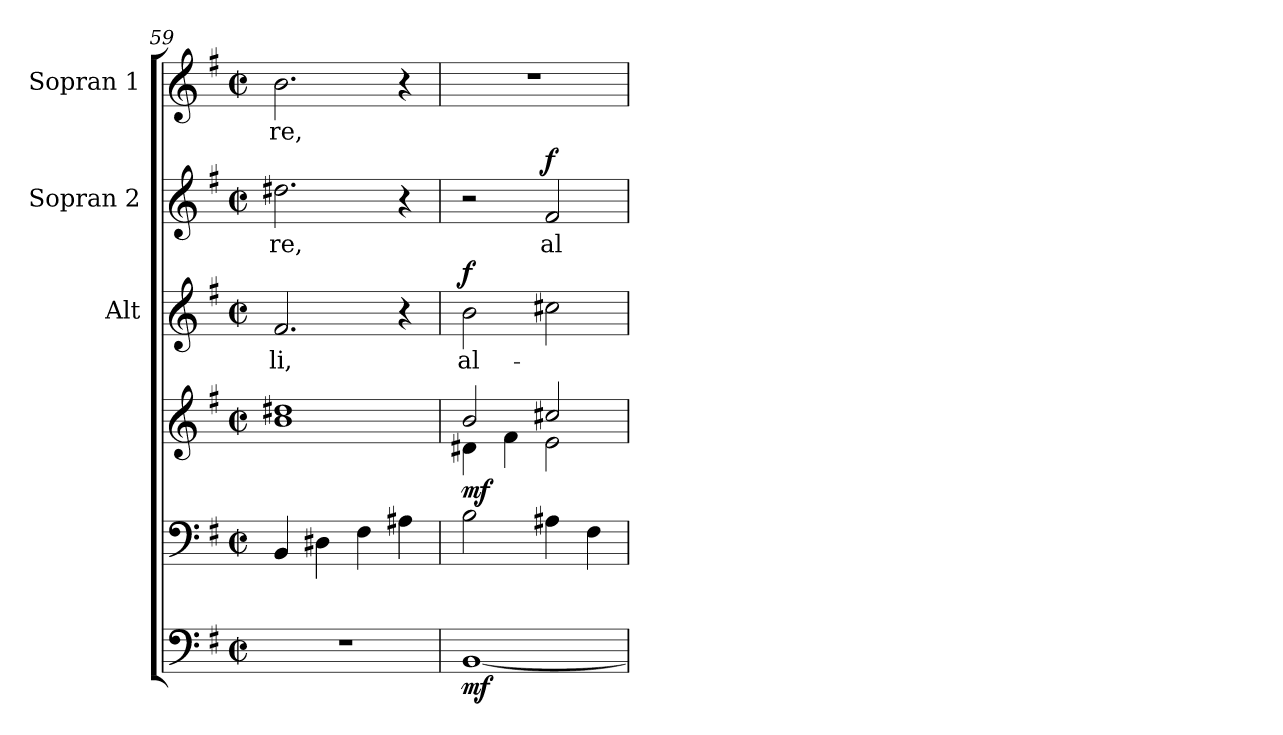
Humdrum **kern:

**kern	**dynam	**kern	**kern	**dynam	**kern	**text	**dynam	**kern	**text	**dynam	**kern	**text
*part5	*part5	*part4	*part4	*part4	*part3	*part3	*part3	*part2	*part2	*part2	*part1	*part1
*staff6	*staff6	*staff5	*staff4	*staff4/5	*staff3	*staff3	*staff3	*staff2	*staff2	*staff2	*staff1	*staff1
*	*	*	*	*	*I"Alt	*	*	*I"Sopran 2	*	*	*I"Sopran 1	*
*	*	*	*	*	*I'A.	*	*	*I'S. 2	*	*	*I'S. 1	*
*clefF4	*	*clefF4	*clefG2	*	*clefG2	*	*	*clefG2	*	*	*clefG2	*
*k[f#]	*	*k[f#]	*k[f#]	*	*k[f#]	*	*	*k[f#]	*	*	*k[f#]	*
*G:	*	*G:	*G:	*	*G:	*	*	*G:	*	*	*G:	*
*M2/2	*	*M2/2	*M2/2	*	*M2/2	*	*	*M2/2	*	*	*M2/2	*
*met(c|)	*	*met(c|)	*met(c|)	*	*met(c|)	*	*	*met(c|)	*	*	*met(c|)	*
=59	=59	=59	=59	=59	=59	=59	=59	=59	=59	=59	=59	=59
*	*	*	*^	*	*	*	*	*	*	*	*	*
!	!	!	!	!	!	!	!LO:LY:b	!	!	!LO:LY:b	!	!	!LO:LY:b
1r	.	4BB/	1dd#X	1b	.	2.f#/	-li,	.	2.dd#X\	-re,	.	2.b\	-re,
.	.	4D#X\	.	.	.	.	.	.	.	.	.	.	.
.	.	4F#\	.	.	.	.	.	.	.	.	.	.	.
.	.	4A#X\	.	.	.	4r	.	.	4r	.	.	4r	.
=60	=60	=60	=60	=60	=60	=60	=60	=60	=60	=60	=60	=60	=60
!	!LO:DY:b	!	!	!	!LO:DY:b	!	!LO:LY:b	!LO:DY:a	!	!	!	!	!
[1BB	mf	2B\	2b/	4d#X\	mf	2b\	al-	f	2r	.	.	1r	.
.	.	.	.	4f#\	.	.	.	.	.	.	.	.	.
!	!	!	!	!	!	!	!	!	!	!LO:LY:b	!LO:DY:a	!	!
.	.	4A#X\	2cc#X/	2e\	.	2cc#X\	.	.	2f#/	al-	f	.	.
.	.	4F#\	.	.	.	.	.	.	.	.	.	.	.
*	*	*	*v	*v	*	*	*	*	*	*	*	*	*
=	=	=	=	=	=	=	=	=	=	=	=	=
*-	*-	*-	*-	*-	*-	*-	*-	*-	*-	*-	*-	*-
